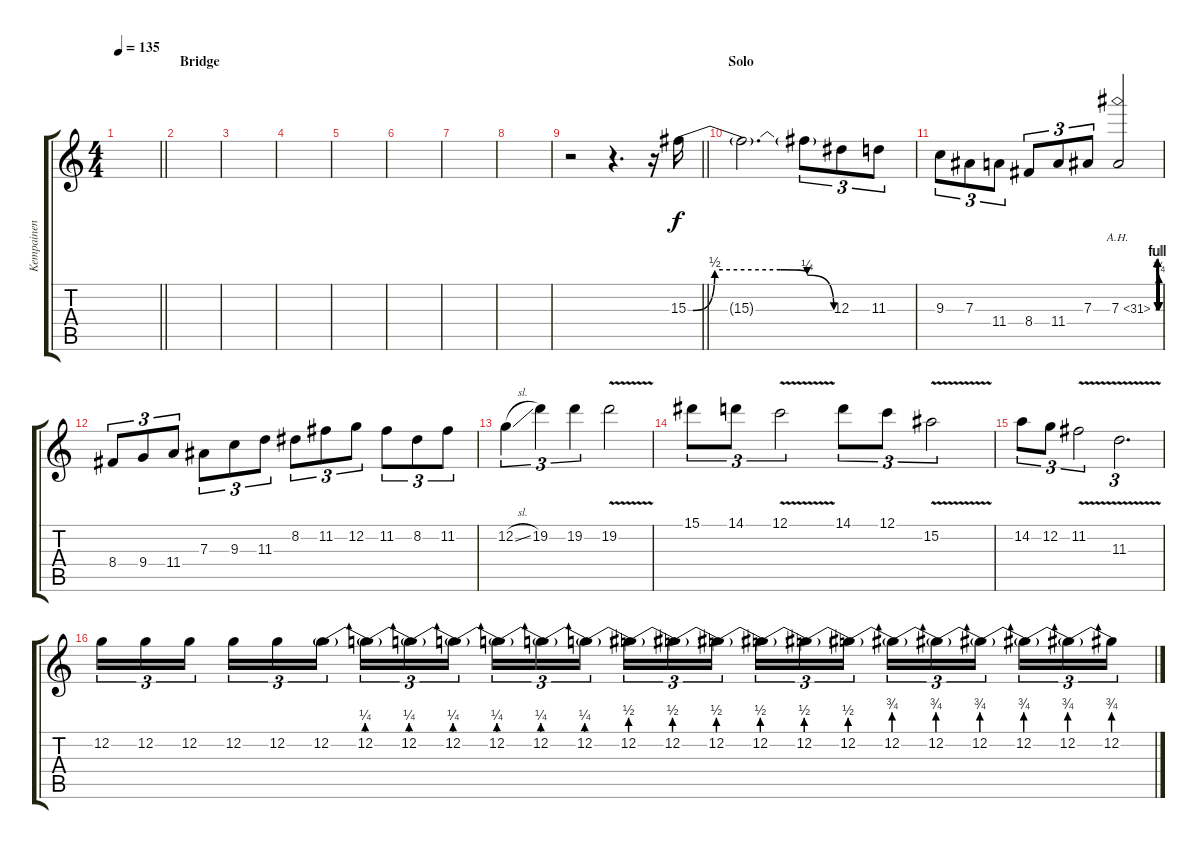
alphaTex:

\track ("Kempainen Lead" "Kempainen ") {instrument overdrivenguitar}
\staff {score tabs}
\tuning (C4 G3 Eb3 Bb2 F2 C2) {hide}
\ts (4 4)
\tempo 135
\clef g2
\barLineRight lightlight
\ks c
|
\section ("" "Bridge")
|
|
|
|
|
|
|
\barLineRight lightlight
r.2 r.4{d} r.16 15.3{be (custom 0 0 2 0 11 2 38 2 49 1 60 0)}.16 |
\section ("" "Solo")
15.3{t}.2{d} 15.3{t}.8{tu (3 2)} 12.3.8{tu (3 2)} 11.3.8{tu (3 2)} |
9.3.8{tu (3 2)} 7.3.8{tu (3 2)} 11.4.8{tu (3 2)} 8.4.8{tu (3 2)} 11.4.8{tu (3 2)} 7.3.8{tu (3 2)} 7.3{be (custom 0 0 8 0 15 0 23 4 26 4 31 0 33 0 37 4 41 4 50 0 56 1 60 0) ah 24}.2 |
8.4.8{tu (3 2)} 9.4.8{tu (3 2)} 11.4.8{tu (3 2)} 7.3.8{tu (3 2)} 9.3.8{tu (3 2)} 11.3.8{tu (3 2)} 8.2.8{tu (3 2)} 11.2.8{tu (3 2)} 12.2.8{tu (3 2)} 11.2.8{tu (3 2)} 8.2.8{tu (3 2)} 11.2.8{tu (3 2)} |
12.2{sl}.4{tu (3 2)} 19.2.4{tu (3 2)} 19.2.4{tu (3 2)} 19.2{v}.2 |
15.1.8{tu (3 2)} 14.1.8{tu (3 2)} 12.1{v}.2{tu (3 2)} 14.1.8{tu (3 2)} 12.1.8{tu (3 2)} 15.2{v}.2{tu (3 2)} |
14.2.8{tu (3 2)} 12.2.8{tu (3 2)} 11.2{v}.2{tu (3 2)} 11.3{v}.2{d tu (3 2)} |
12.2.16{tu (3 2)} 12.2.16{tu (3 2)} 12.2.16{tu (3 2) beam splitsecondary} 12.2.16{tu (3 2)} 12.2.16{tu (3 2)} 12.2.16{tu (3 2)} 12.2{be (prebend 0 1 60 1)}.16{tu (3 2)} 12.2{be (prebend 0 1 60 1)}.16{tu (3 2)} 12.2{be (prebend 0 1 60 1)}.16{tu (3 2) beam splitsecondary} 12.2{be (prebend 0 1 60 1)}.16{tu (3 2)} 12.2{be (prebend 0 1 60 1)}.16{tu (3 2)} 12.2{be (prebend 0 1 60 1)}.16{tu (3 2)} 12.2{be (prebend 0 2 60 2)}.16{tu (3 2)} 12.2{be (prebend 0 2 60 2)}.16{tu (3 2)} 12.2{be (prebend 0 2 60 2)}.16{tu (3 2) beam splitsecondary} 12.2{be (prebend 0 2 60 2)}.16{tu (3 2)} 12.2{be (prebend 0 2 60 2)}.16{tu (3 2)} 12.2{be (prebend 0 2 60 2)}.16{tu (3 2)} 12.2{be (prebend 0 3 60 3)}.16{tu (3 2)} 12.2{be (prebend 0 3 60 3)}.16{tu (3 2)} 12.2{be (prebend 0 3 60 3)}.16{tu (3 2) beam splitsecondary} 12.2{be (prebend 0 3 60 3)}.16{tu (3 2)} 12.2{be (prebend 0 3 60 3)}.16{tu (3 2)} 12.2{be (prebend 0 3 60 3)}.16{tu (3 2)}
